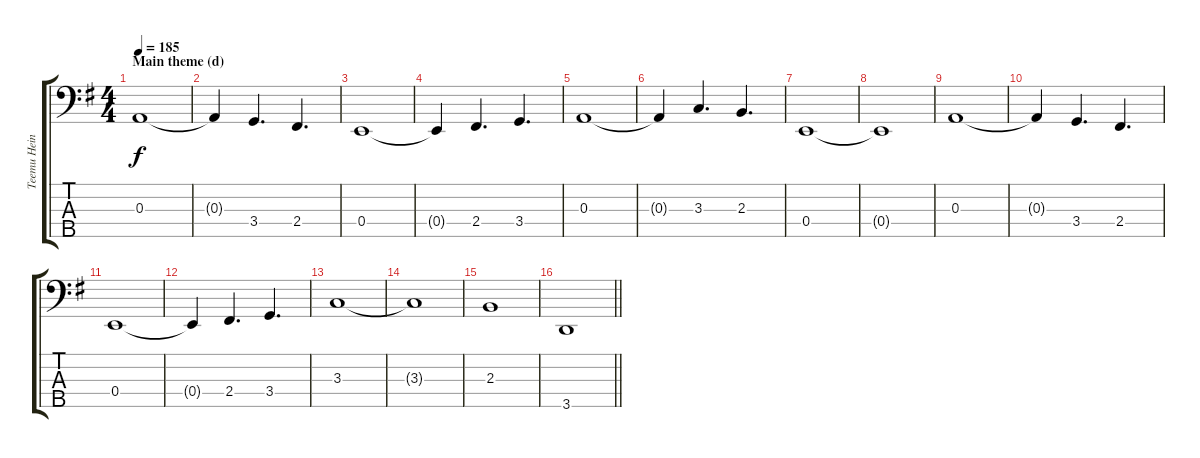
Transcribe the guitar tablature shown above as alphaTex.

\track ("Teemu Heinola (bass)" "Teemu Hein") {instrument electricbasspick}
\staff {score tabs}
\tuning (G2 D2 A1 E1 B0) {hide}
\ts (4 4)
\section ("" "Main theme (d)")
\tempo 185
\clef f4
\ks eminor
0.3.1{dy f} |
0.3{t}.4 3.4.4{d} 2.4.4{d} |
0.4.1 |
0.4{t}.4 2.4.4{d} 3.4.4{d} |
0.3.1 |
0.3{t}.4 3.3.4{d} 2.3.4{d} |
0.4.1 |
0.4{t}.1 |
0.3.1 |
0.3{t}.4 3.4.4{d} 2.4.4{d} |
0.4.1 |
0.4{t}.4 2.4.4{d} 3.4.4{d} |
3.3.1 |
3.3{t}.1 |
2.3.1 |
\barLineRight lightlight
3.5.1
